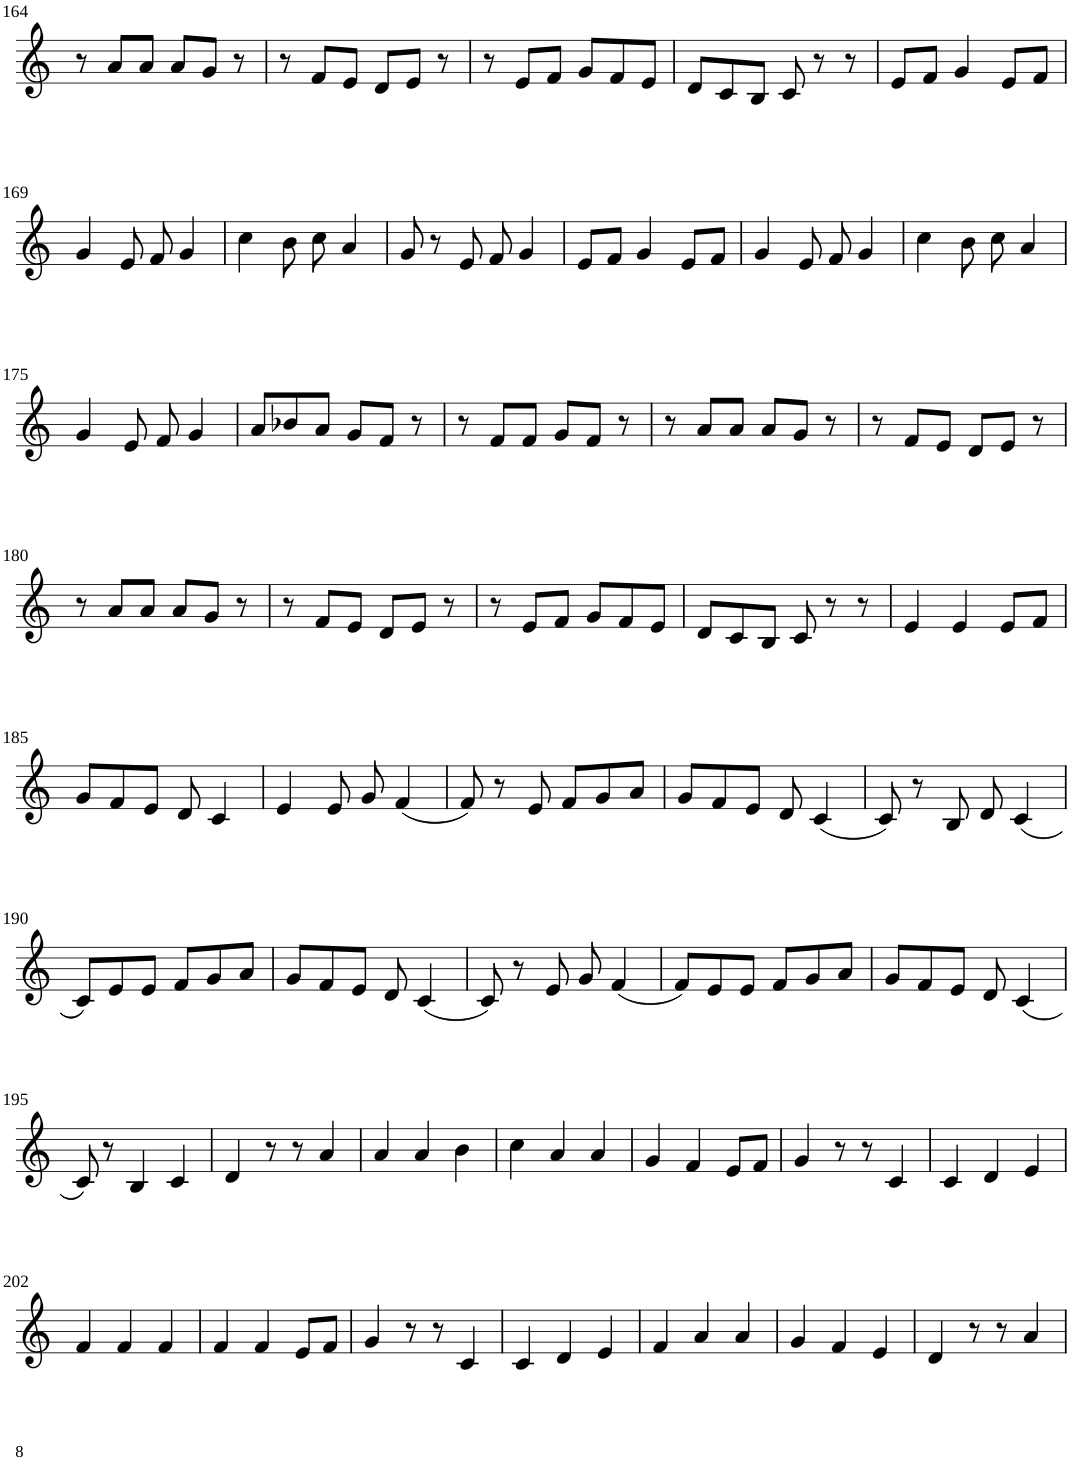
**kern
*part1
*staff1
*I"Violin
!!LO:PB:g=z
*clefG2
*k[]
*M6/8
=164
8r
8a/L
8a/J
8a/L
8g/J
8r
=165
8r
8f/L
8e/J
8d/L
8e/J
8r
=166
8r
8e/L
8f/J
8g/L
8f/
8e/J
=167
8d/L
8c/
8B/J
8c/
8r
8r
=168
8e/L
8f/J
4g/
8e/L
8f/J
!!LO:LB:g=z
=169
4g/
8e/
8f/
4g/
=170
4cc\
8b\
8cc\
4a/
=171
8g/
8r
8e/
8f/
4g/
=172
8e/L
8f/J
4g/
8e/L
8f/J
=173
4g/
8e/
8f/
4g/
=174
4cc\
8b\
8cc\
4a/
!!LO:LB:g=z
=175
4g/
8e/
8f/
4g/
=176
8a/L
8b-X/
8a/J
8g/L
8f/J
8r
=177
8r
8f/L
8f/J
8g/L
8f/J
8r
=178
8r
8a/L
8a/J
8a/L
8g/J
8r
=179
8r
8f/L
8e/J
8d/L
8e/J
8r
!!LO:LB:g=z
=180
8r
8a/L
8a/J
8a/L
8g/J
8r
=181
8r
8f/L
8e/J
8d/L
8e/J
8r
=182
8r
8e/L
8f/J
8g/L
8f/
8e/J
=183
8d/L
8c/
8B/J
8c/
8r
8r
=184
4e/
4e/
8e/L
8f/J
!!LO:LB:g=z
=185
8g/L
8f/
8e/J
8d/
4c/
=186
4e/
8e/
8g/
(4f/
=187
8f/)
8r
8e/
8f/L
8g/
8a/J
=188
8g/L
8f/
8e/J
8d/
(4c/
=189
8c/)
8r
8B/
8d/
(4c/
!!LO:LB:g=z
=190
8c/L)
8e/
8e/J
8f/L
8g/
8a/J
=191
8g/L
8f/
8e/J
8d/
(4c/
=192
8c/)
8r
8e/
8g/
(4f/
=193
8f/L)
8e/
8e/J
8f/L
8g/
8a/J
=194
8g/L
8f/
8e/J
8d/
(4c/
!!LO:LB:g=z
=195
8c/)
8r
4B/
4c/
=196
4d/
8r
8r
4a/
=197
4a/
4a/
4b\
=198
4cc\
4a/
4a/
=199
4g/
4f/
8e/L
8f/J
=200
4g/
8r
8r
4c/
=201
4c/
4d/
4e/
!!LO:LB:g=z
=202
4f/
4f/
4f/
=203
4f/
4f/
8e/L
8f/J
=204
4g/
8r
8r
4c/
=205
4c/
4d/
4e/
=206
4f/
4a/
4a/
=207
4g/
4f/
4e/
=208
4d/
8r
8r
4a/
=
*-
